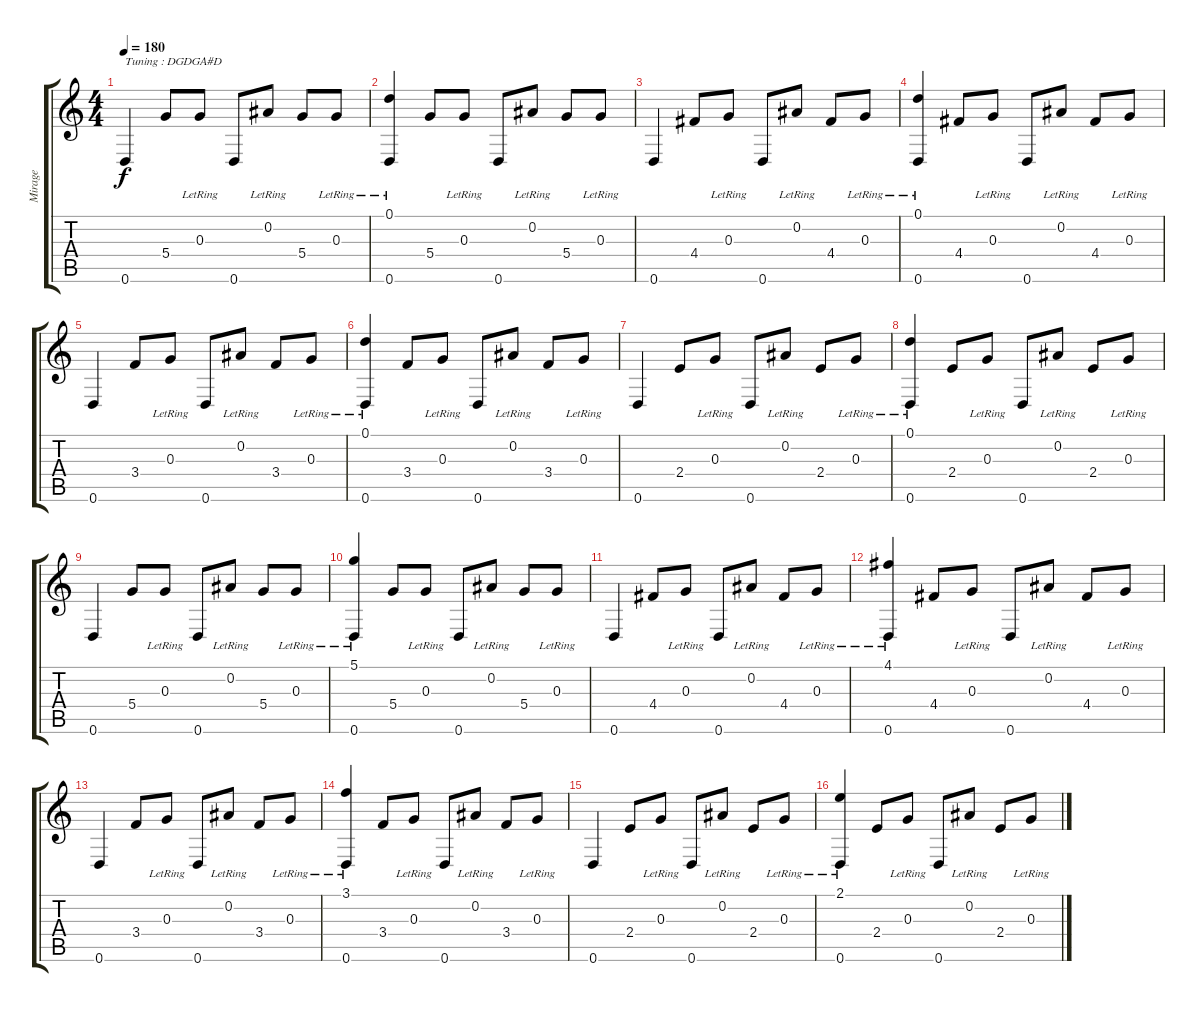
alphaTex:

\track ("Mirage" "Mirage") {instrument acousticguitarsteel}
\staff {score tabs}
\tuning (D4 Bb3 G3 D3 G2 D2) {hide}
\ts (4 4)
\tempo 180
\clef g2
\ks c
0.6.4{txt "Tuning : DGDGA#D" dy f instrument acousticguitarsteel} 5.4.8 0.3{lr}.8 0.6.8 0.2{lr}.8 5.4.8 0.3{lr}.8 |
(0.1{lr} 0.6).4 5.4.8 0.3{lr}.8 0.6.8 0.2{lr}.8 5.4.8 0.3{lr}.8 |
0.6.4 4.4.8 0.3{lr}.8 0.6.8 0.2{lr}.8 4.4.8 0.3{lr}.8 |
(0.1{lr} 0.6).4 4.4.8 0.3{lr}.8 0.6.8 0.2{lr}.8 4.4.8 0.3{lr}.8 |
0.6.4 3.4.8 0.3{lr}.8 0.6.8 0.2{lr}.8 3.4.8 0.3{lr}.8 |
(0.1{lr} 0.6).4 3.4.8 0.3{lr}.8 0.6.8 0.2{lr}.8 3.4.8 0.3{lr}.8 |
0.6.4 2.4.8 0.3{lr}.8 0.6.8 0.2{lr}.8 2.4.8 0.3{lr}.8 |
(0.1{lr} 0.6).4 2.4.8 0.3{lr}.8 0.6.8 0.2{lr}.8 2.4.8 0.3{lr}.8 |
0.6.4 5.4.8 0.3{lr}.8 0.6.8 0.2{lr}.8 5.4.8 0.3{lr}.8 |
(5.1{lr} 0.6).4 5.4.8 0.3{lr}.8 0.6.8 0.2{lr}.8 5.4.8 0.3{lr}.8 |
0.6.4 4.4.8 0.3{lr}.8 0.6.8 0.2{lr}.8 4.4.8 0.3{lr}.8 |
(4.1{lr} 0.6).4 4.4.8 0.3{lr}.8 0.6.8 0.2{lr}.8 4.4.8 0.3{lr}.8 |
0.6.4 3.4.8 0.3{lr}.8 0.6.8 0.2{lr}.8 3.4.8 0.3{lr}.8 |
(3.1{lr} 0.6).4 3.4.8 0.3{lr}.8 0.6.8 0.2{lr}.8 3.4.8 0.3{lr}.8 |
0.6.4 2.4.8 0.3{lr}.8 0.6.8 0.2{lr}.8 2.4.8 0.3{lr}.8 |
(2.1{lr} 0.6).4 2.4.8 0.3{lr}.8 0.6.8 0.2{lr}.8 2.4.8 0.3{lr}.8
